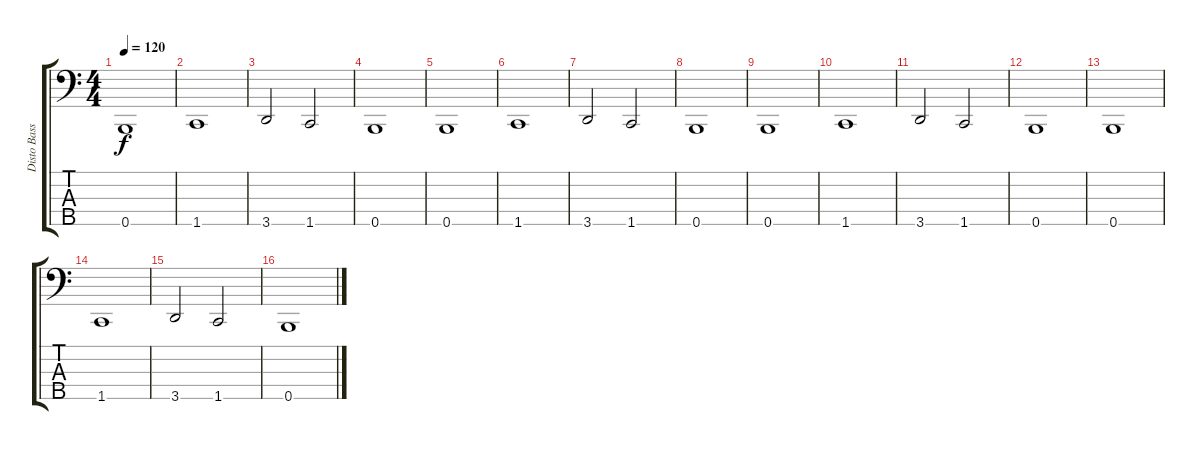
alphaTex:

\track ("Disto Bass" "Disto Bass") {instrument electricbasspick}
\staff {score tabs}
\tuning (G2 D2 A1 E1 B0) {hide}
\ts (4 4)
\tempo 120
\clef f4
\ks c
0.5.1{dy f instrument electricbasspick} |
1.5.1 |
3.5.2 1.5.2 |
0.5.1 |
0.5.1 |
1.5.1 |
3.5.2 1.5.2 |
0.5.1 |
0.5.1 |
1.5.1 |
3.5.2 1.5.2 |
0.5.1 |
0.5.1 |
1.5.1 |
3.5.2 1.5.2 |
0.5.1
